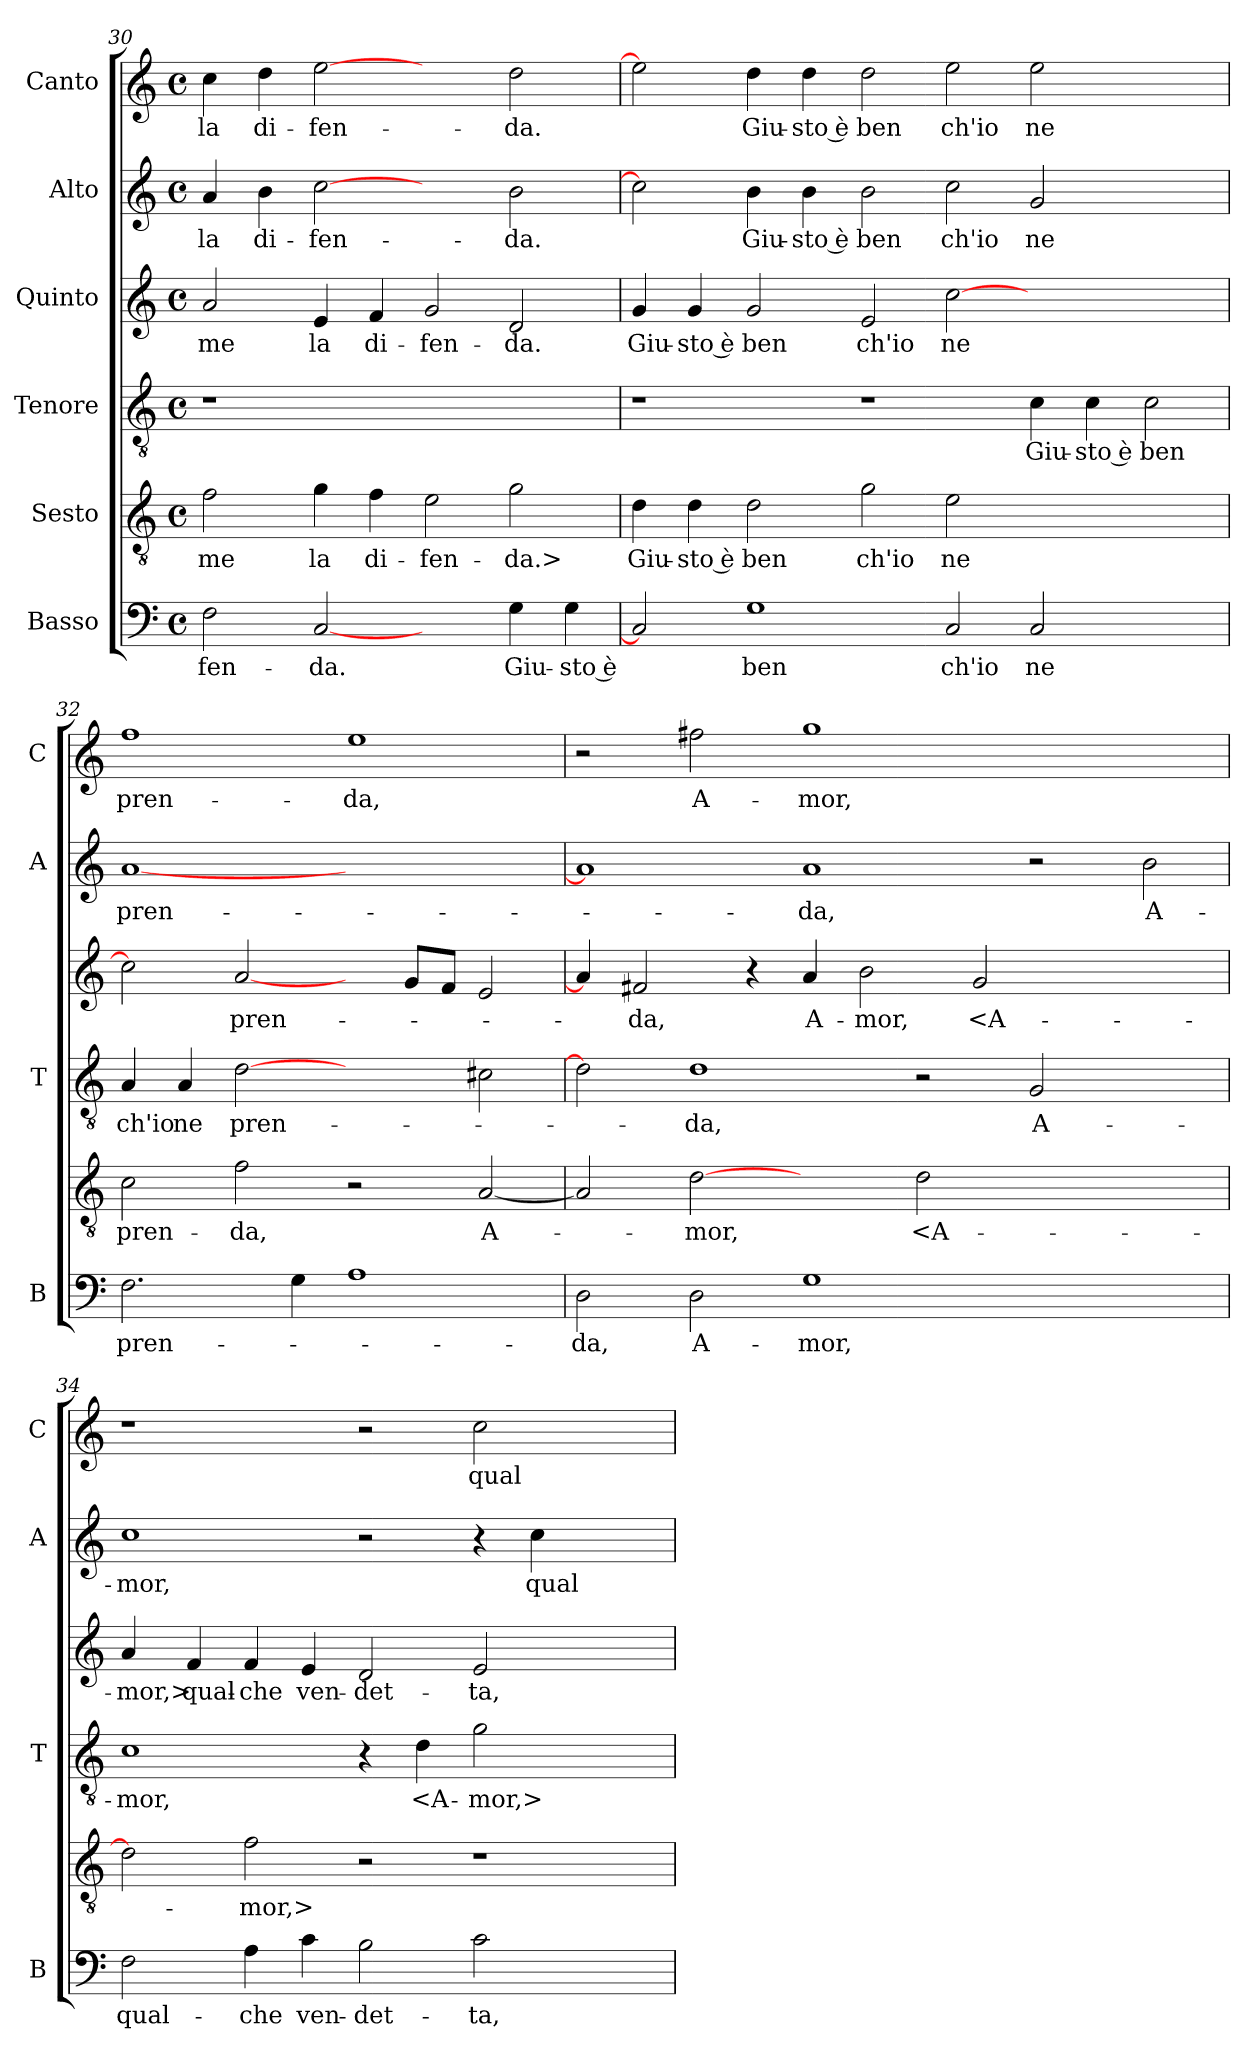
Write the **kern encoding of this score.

**kern	**text	**kern	**text	**kern	**text	**kern	**text	**kern	**text	**kern	**text
*part6	*part6	*part5	*part5	*part4	*part4	*part3	*part3	*part2	*part2	*part1	*part1
*staff6	*staff6	*staff5	*staff5	*staff4	*staff4	*staff3	*staff3	*staff2	*staff2	*staff1	*staff1
*I"Basso	*	*I"Sesto	*	*I"Tenore	*	*I"Quinto	*	*I"Alto	*	*I"Canto	*
*I'B	*	*	*	*I'T	*	*	*	*I'A	*	*I'C	*
*clefF4	*	*clefGv2	*	*clefGv2	*	*clefG2	*	*clefG2	*	*clefG2	*
*k[]	*	*k[]	*	*k[]	*	*k[]	*	*k[]	*	*k[]	*
*C:	*	*C:	*	*C:	*	*C:	*	*C:	*	*C:	*
*M4/4	*	*M4/4	*	*M4/4	*	*M4/4	*	*M4/4	*	*M4/4	*
*met(c)	*	*met(c)	*	*met(c)	*	*met(c)	*	*met(c)	*	*met(c)	*
=30	=30	=30	=30	=30	=30	=30	=30	=30	=30	=30	=30
2F	-fen-	2f	me	1r	.	2a	me	4a	la	4cc	la
.	.	.	.	.	.	.	.	4b	di-	4dd	di-
[2C	-da.	4g	la	.	.	4e	la	[2cc	-fen-	[2ee	-fen-
.	.	4f	di-	.	.	4f	di-	.	.	.	.
2ryy	.	2e	-fen-	1ryy	.	2g	-fen-	2ryy	.	2ryy	.
4G	Giu-	2g	-da.>	.	.	2d	-da.	2b	-da.	2dd	-da.
4G	-sto è	.	.	.	.	.	.	.	.	.	.
=31	=31	=31	=31	=31	=31	=31	=31	=31	=31	=31	=31
2C]	.	4d	Giu-	1r	.	4g	Giu-	2cc]	.	2ee]	.
.	.	4d	-sto è	.	.	4g	-sto è	.	.	.	.
1G	ben	2d	ben	.	.	2g	ben	4b	Giu-	4dd	Giu-
.	.	.	.	.	.	.	.	4b	-sto è	4dd	-sto è
.	.	2g	ch'io	1r	.	2e	ch'io	2b	ben	2dd	ben
2C	ch'io	2e	ne	.	.	[2cc	ne	2cc	ch'io	2ee	ch'io
2C	ne	1ryy	.	4c	Giu-	1ryy	.	2g	ne	2ee	ne
.	.	.	.	4c	-sto è	.	.	.	.	.	.
2ryy	.	.	.	2c	ben	.	.	2ryy	.	2ryy	.
=32	=32	=32	=32	=32	=32	=32	=32	=32	=32	=32	=32
2.F	pren-	2c	pren-	4A	ch'io	2cc]	.	[1a	pren-	1ff	pren-
.	.	.	.	4A	ne	.	.	.	.	.	.
.	.	2f	-da,	[2d	pren-	[2a	pren-	.	.	.	.
4G	.	.	.	.	.	.	.	.	.	.	.
1A	.	2r	.	2ryy	.	4ryy	.	1ryy	.	1ee	-da,
.	.	.	.	.	.	8gL	.	.	.	.	.
.	.	.	.	.	.	8fJ	.	.	.	.	.
.	.	[2A	A-	2c#X	.	2e	.	.	.	.	.
=33	=33	=33	=33	=33	=33	=33	=33	=33	=33	=33	=33
2D	-da,	2A]	.	2d]	.	4a]	.	1a]	.	2r	.
.	.	.	.	.	.	2f#X	-da,	.	.	.	.
2D	A-	[2d	-mor,	1d	-da,	.	.	.	.	2ff#X	A-
.	.	.	.	.	.	4r	.	.	.	.	.
1G	-mor,	2ryy	.	.	.	4a	A-	1a	-da,	1gg	-mor,
.	.	.	.	.	.	2b	-mor,	.	.	.	.
.	.	2d	<A-	2r	.	.	.	.	.	.	.
.	.	.	.	.	.	2g	<A-	.	.	.	.
1ryy	.	1ryy	.	2G	A-	.	.	2r	.	1ryy	.
.	.	.	.	.	.	2.ryy	.	.	.	.	.
.	.	.	.	2ryy	.	.	.	2b	A-	.	.
=34	=34	=34	=34	=34	=34	=34	=34	=34	=34	=34	=34
2F	qual-	2d]	.	1c	-mor,	4a	-mor,>	1cc	-mor,	1r	.
.	.	.	.	.	.	4f	qual-	.	.	.	.
4A	-che	2f	-mor,>	.	.	4f	-che	.	.	.	.
4c	ven-	.	.	.	.	4e	ven-	.	.	.	.
2B	-det-	2r	.	4r	.	2d	-det-	2r	.	2r	.
.	.	.	.	4d	<A-	.	.	.	.	.	.
2c	-ta,	1r	.	2g	-mor,>	2e	-ta,	4r	.	2cc	qual-
.	.	.	.	.	.	.	.	4cc	qual-	.	.
2ryy	.	.	.	2ryy	.	2ryy	.	2ryy	.	2ryy	.
=	=	=	=	=	=	=	=	=	=	=	=
*-	*-	*-	*-	*-	*-	*-	*-	*-	*-	*-	*-
